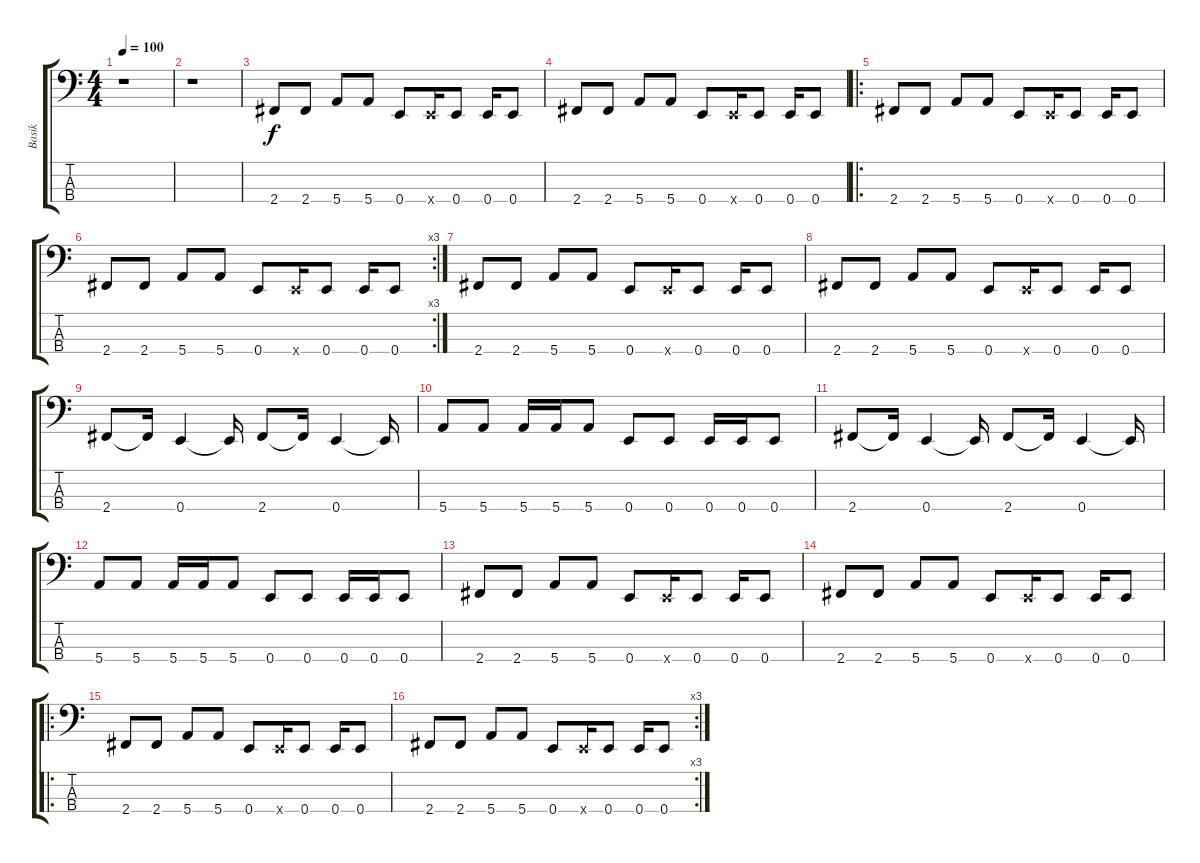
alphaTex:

\track ("Basik" "Basik") {instrument electricbasspick}
\staff {score tabs}
\tuning (G2 D2 A1 E1) {hide}
\ts (4 4)
\tempo 100
\clef f4
\ks c
r.1{dy f instrument electricbasspick} |
r.1 |
2.4.8 2.4.8 5.4.8 5.4.8 0.4.8 0.4{x}.16 0.4.8 0.4.16 0.4.8 |
2.4.8 2.4.8 5.4.8 5.4.8 0.4.8 0.4{x}.16 0.4.8 0.4.16 0.4.8 |
\ro
2.4.8 2.4.8 5.4.8 5.4.8 0.4.8 0.4{x}.16 0.4.8 0.4.16 0.4.8 |
\rc 3
2.4.8 2.4.8 5.4.8 5.4.8 0.4.8 0.4{x}.16 0.4.8 0.4.16 0.4.8 |
2.4.8 2.4.8 5.4.8 5.4.8 0.4.8 0.4{x}.16 0.4.8 0.4.16 0.4.8 |
2.4.8 2.4.8 5.4.8 5.4.8 0.4.8 0.4{x}.16 0.4.8 0.4.16 0.4.8 |
2.4.8 2.4{t}.16 0.4.4 0.4{t}.16 2.4.8 2.4{t}.16 0.4.4 0.4{t}.16 |
5.4.8 5.4.8 5.4.16 5.4.16 5.4.8 0.4.8 0.4.8 0.4.16 0.4.16 0.4.8 |
2.4.8 2.4{t}.16 0.4.4 0.4{t}.16 2.4.8 2.4{t}.16 0.4.4 0.4{t}.16 |
5.4.8 5.4.8 5.4.16 5.4.16 5.4.8 0.4.8 0.4.8 0.4.16 0.4.16 0.4.8 |
2.4.8 2.4.8 5.4.8 5.4.8 0.4.8 0.4{x}.16 0.4.8 0.4.16 0.4.8 |
2.4.8 2.4.8 5.4.8 5.4.8 0.4.8 0.4{x}.16 0.4.8 0.4.16 0.4.8 |
\ro
2.4.8 2.4.8 5.4.8 5.4.8 0.4.8 0.4{x}.16 0.4.8 0.4.16 0.4.8 |
\rc 3
2.4.8 2.4.8 5.4.8 5.4.8 0.4.8 0.4{x}.16 0.4.8 0.4.16 0.4.8
